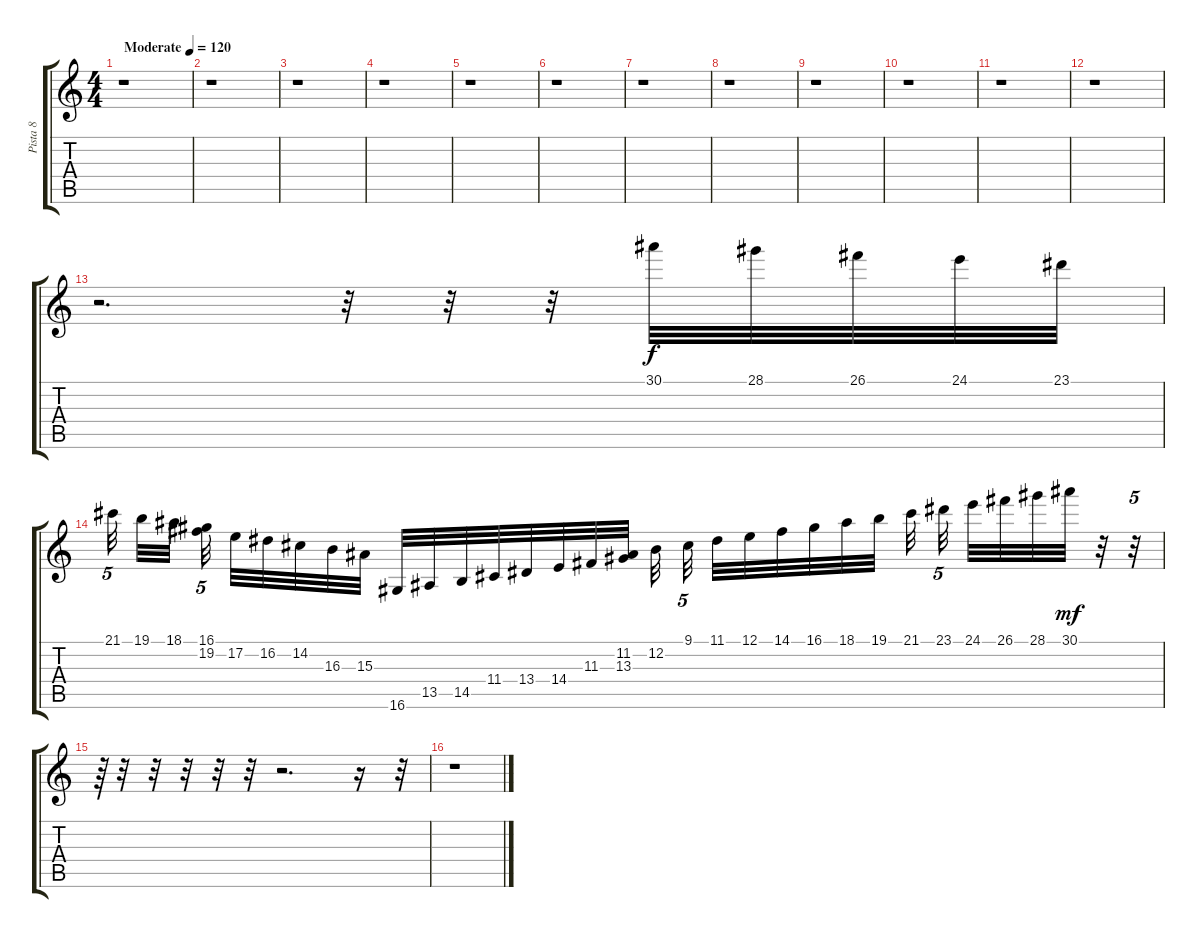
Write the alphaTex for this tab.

\track ("Pista 8" "Pista 8") {instrument orchestralharp}
\staff {score tabs}
\tuning (E4 B3 G3 D3 A2 E2) {hide}
\ts (4 4)
\tempo (120 "Moderate")
\clef g2
\ks c
r.1{dy f instrument orchestralharp} |
r.1 |
r.1 |
r.1 |
r.1 |
r.1 |
r.1 |
r.1 |
r.1 |
r.1 |
r.1 |
r.1 |
r.2{d} r.32 r.32 r.32 30.1.32 28.1.32 26.1.32 24.1.32 23.1.32 |
21.1.32{tu (5 4)} 19.1.32 18.1.32 (16.1 19.2).32{tu (5 4)} 17.2.32 16.2.32 14.2.32 16.3.32 15.3.32 16.6.32 13.5.32 14.5.32 11.4.32 13.4.32 14.4.32 11.3.32 (11.2 13.3).32 12.2.32 9.1.32{tu (5 4)} 11.1.32 12.1.32 14.1.32 16.1.32 18.1.32 19.1.32 21.1.32 23.1.32{tu (5 4)} 24.1.32 26.1.32 28.1.32 30.1.32{dy mf} r.32 r.32{tu (5 4)} |
r.64 r.32 r.32 r.32 r.32 r.32 r.2{d} r.16 r.32{tu (5 4)} |
r.1
